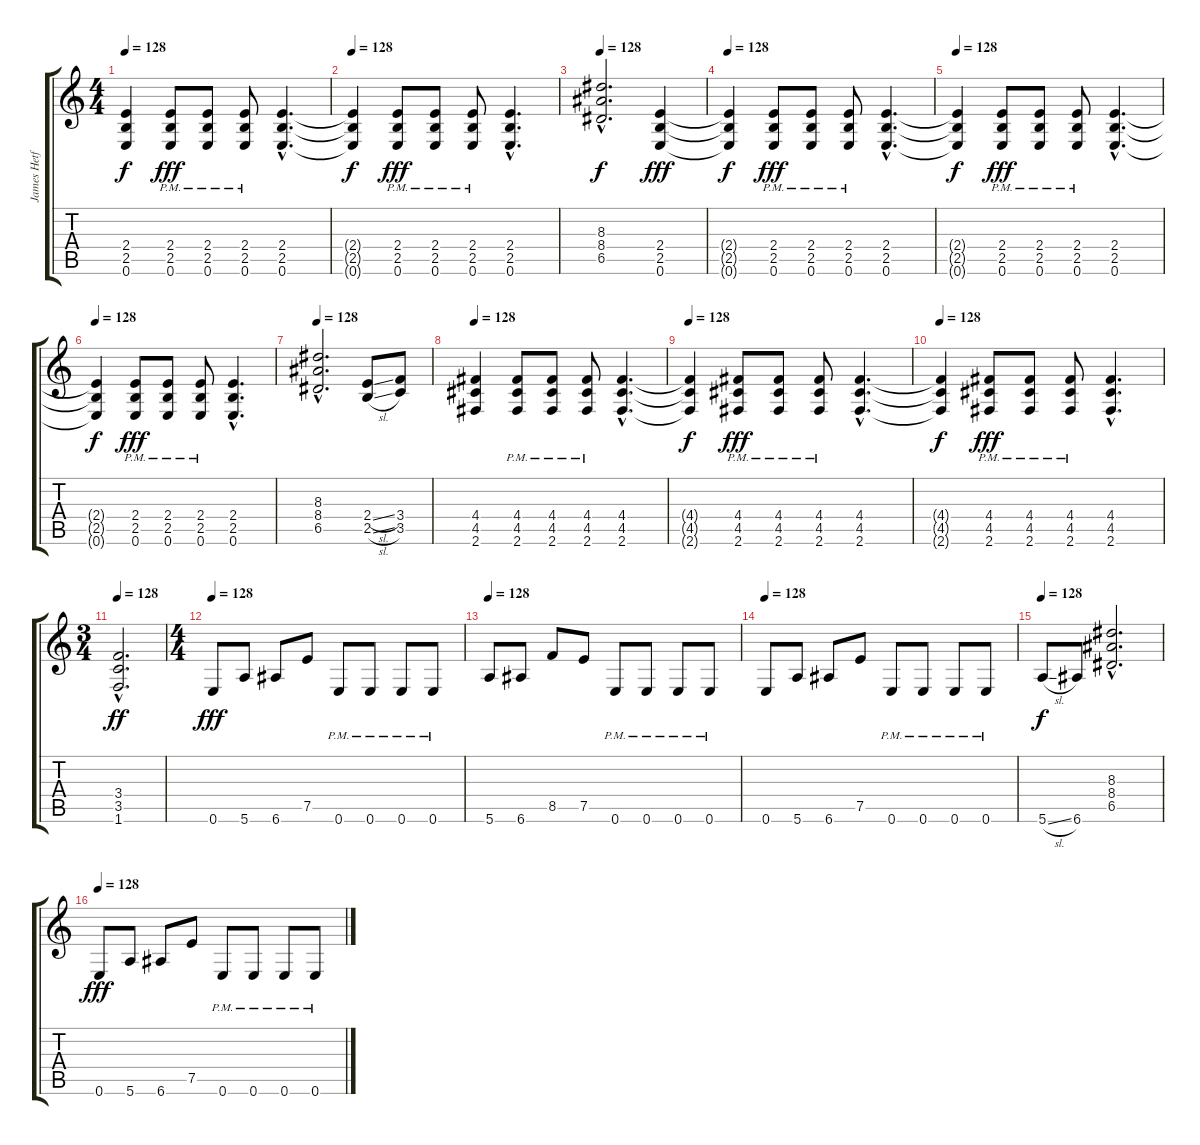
\track ("James Hetfield (Guitar I)" "James Hetf") {instrument distortionguitar}
\staff {score tabs}
\tuning (E4 B3 G3 D3 A2 E2) {hide}
\ts (4 4)
\tempo 128
\clef g2
\ks c
(2.4{t} 2.5{t} 0.6{t}).4{dy f} (2.4{pm} 2.5{pm} 0.6{pm}).8{dy fff} (2.4{pm} 2.5{pm} 0.6{pm}).8 (2.4{pm} 2.5{pm} 0.6{pm}).8 (2.4{hac} 2.5{hac} 0.6{hac}).4{d} |
\tempo 128
(2.4{t} 2.5{t} 0.6{t}).4{dy f} (2.4{pm} 2.5{pm} 0.6{pm}).8{dy fff} (2.4{pm} 2.5{pm} 0.6{pm}).8 (2.4{pm} 2.5{pm} 0.6{pm}).8 (2.4{hac} 2.5{hac} 0.6{hac}).4{d} |
\tempo 128
(8.3{hac} 8.4{hac} 6.5{hac}).2{d dy f} (2.4 2.5 0.6).4{dy fff} |
\tempo 128
(2.4{t} 2.5{t} 0.6{t}).4{dy f} (2.4{pm} 2.5{pm} 0.6{pm}).8{dy fff} (2.4{pm} 2.5{pm} 0.6{pm}).8 (2.4{pm} 2.5{pm} 0.6{pm}).8 (2.4{hac} 2.5{hac} 0.6{hac}).4{d} |
\tempo 128
(2.4{t} 2.5{t} 0.6{t}).4{dy f} (2.4{pm} 2.5{pm} 0.6{pm}).8{dy fff} (2.4{pm} 2.5{pm} 0.6{pm}).8 (2.4{pm} 2.5{pm} 0.6{pm}).8 (2.4{hac} 2.5{hac} 0.6{hac}).4{d} |
\tempo 128
(2.4{t} 2.5{t} 0.6{t}).4{dy f} (2.4{pm} 2.5{pm} 0.6{pm}).8{dy fff} (2.4{pm} 2.5{pm} 0.6{pm}).8 (2.4{pm} 2.5{pm} 0.6{pm}).8 (2.4{hac} 2.5{hac} 0.6{hac}).4{d} |
\tempo 128
(8.3{hac} 8.4{hac} 6.5{hac}).2{d} (2.4{sl} 2.5{sl}).8 (3.4 3.5).8 |
\tempo 128
(4.4 4.5 2.6).4 (4.4{pm} 4.5{pm} 2.6{pm}).8 (4.4{pm} 4.5{pm} 2.6{pm}).8 (4.4{pm} 4.5{pm} 2.6{pm}).8 (4.4{hac} 4.5{hac} 2.6{hac}).4{d} |
\tempo 128
(4.4{t} 4.5{t} 2.6{t}).4{dy f} (4.4{pm} 4.5{pm} 2.6{pm}).8{dy fff} (4.4{pm} 4.5{pm} 2.6{pm}).8 (4.4{pm} 4.5{pm} 2.6{pm}).8 (4.4{hac} 4.5{hac} 2.6{hac}).4{d} |
\tempo 128
(4.4{t} 4.5{t} 2.6{t}).4{dy f} (4.4{pm} 4.5{pm} 2.6{pm}).8{dy fff} (4.4{pm} 4.5{pm} 2.6{pm}).8 (4.4{pm} 4.5{pm} 2.6{pm}).8 (4.4{hac} 4.5{hac} 2.6{hac}).4{d} |
\ts (3 4)
\tempo 128
(3.4{hac} 3.5{hac} 1.6{hac}).2{d dy ff} |
\ts (4 4)
\tempo 128
0.6.8{dy fff} 5.6.8 6.6.8 7.5.8 0.6{pm}.8 0.6{pm}.8 0.6{pm}.8 0.6{pm}.8 |
\tempo 128
5.6.8 6.6.8 8.5.8 7.5.8 0.6{pm}.8 0.6{pm}.8 0.6{pm}.8 0.6{pm}.8 |
\tempo 128
0.6.8 5.6.8 6.6.8 7.5.8 0.6{pm}.8 0.6{pm}.8 0.6{pm}.8 0.6{pm}.8 |
\tempo 128
5.6{sl}.8{dy f} 6.6.8 (8.3{hac} 8.4{hac} 6.5{hac}).2{d} |
\tempo 128
0.6.8{dy fff} 5.6.8 6.6.8 7.5.8 0.6{pm}.8 0.6{pm}.8 0.6{pm}.8 0.6{pm}.8
